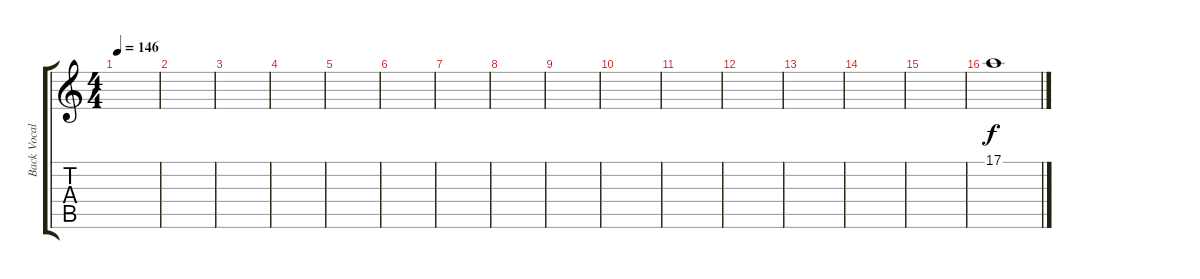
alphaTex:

\track ("Back Vocal" "Back Vocal") {instrument tenorsax}
\staff {score tabs}
\tuning (E4 B3 G3 D3 A2 E2) {hide}
\ts (4 4)
\tempo 146
\clef g2
\ks c
|
|
|
|
|
|
|
|
|
|
|
|
|
|
|
17.1.1
